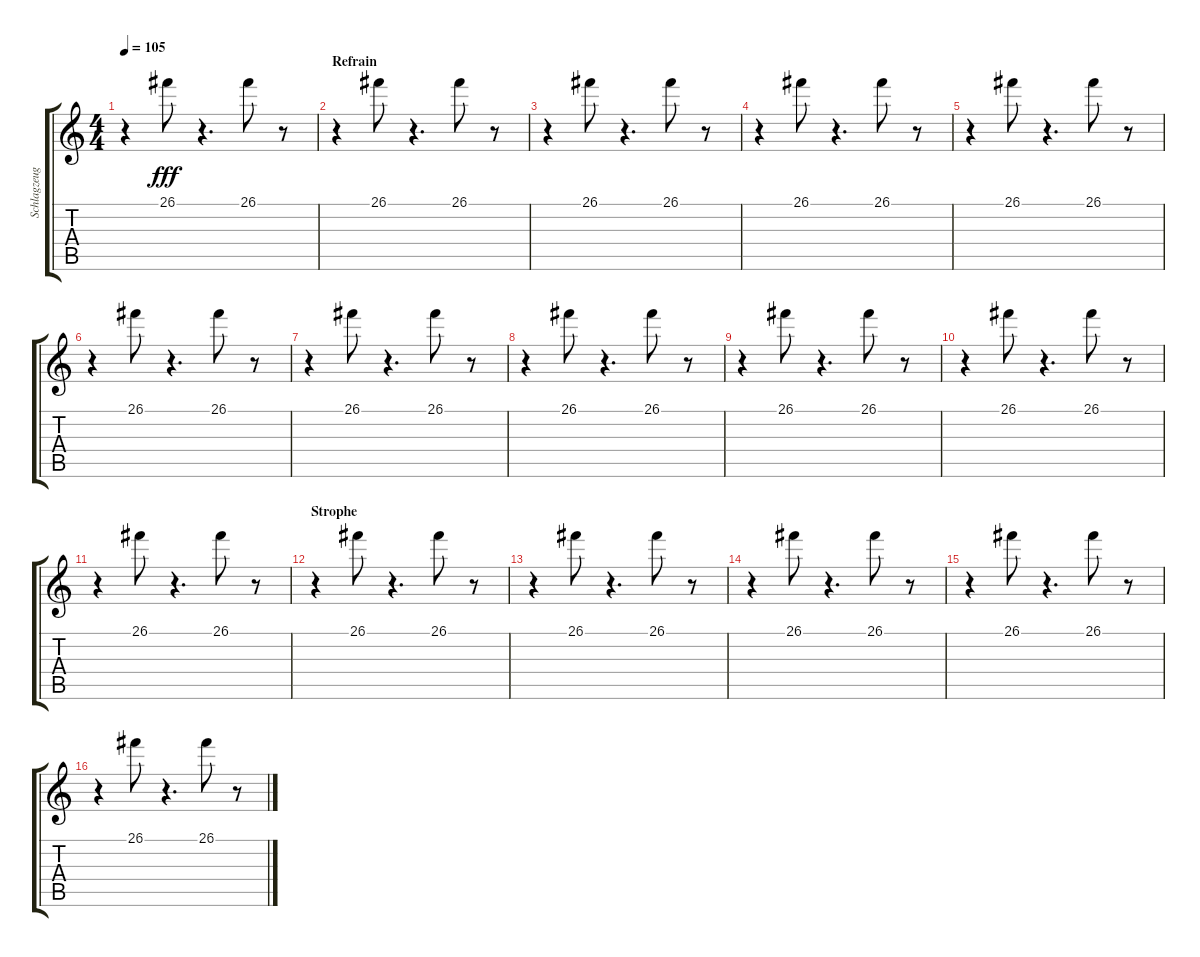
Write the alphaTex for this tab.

\track ("Schlagzeug" "Schlagzeug") {instrument gunshot}
\staff {score tabs}
\tuning (E4 B3 G3 D3 A2 E2) {hide}
\ts (4 4)
\tempo 105
\clef g2
\ks c
r.4{dy fff} 26.1.8 r.4{d} 26.1.8 r.8 |
\section ("" "Refrain")
r.4 26.1.8 r.4{d} 26.1.8 r.8 |
r.4 26.1.8 r.4{d} 26.1.8 r.8 |
r.4 26.1.8 r.4{d} 26.1.8 r.8 |
r.4 26.1.8 r.4{d} 26.1.8 r.8 |
r.4 26.1.8 r.4{d} 26.1.8 r.8 |
r.4 26.1.8 r.4{d} 26.1.8 r.8 |
r.4 26.1.8 r.4{d} 26.1.8 r.8 |
r.4 26.1.8 r.4{d} 26.1.8 r.8 |
r.4 26.1.8 r.4{d} 26.1.8 r.8 |
r.4 26.1.8 r.4{d} 26.1.8 r.8 |
\section ("" "Strophe")
r.4 26.1.8 r.4{d} 26.1.8 r.8 |
r.4 26.1.8 r.4{d} 26.1.8 r.8 |
r.4 26.1.8 r.4{d} 26.1.8 r.8 |
r.4 26.1.8 r.4{d} 26.1.8 r.8 |
r.4 26.1.8 r.4{d} 26.1.8 r.8
